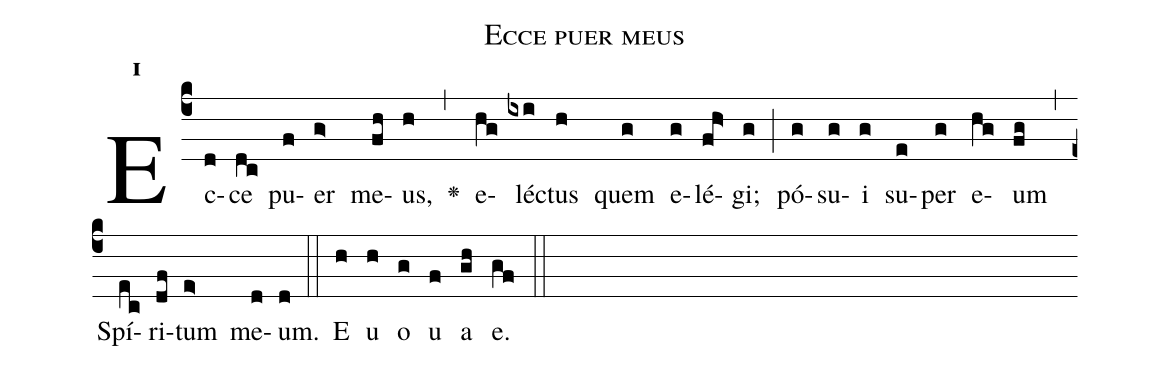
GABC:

name:Ecce puer meus;
office-part:Antiphona;
mode:1;
%%
initial-style: 1;
name: Ecce puer meus
book: Antiphonae & Responsoria/Tomus I, p. 151;
occasion: In Baptismate Domini;
office-part: Tertia Ant 1;
user-notes: ;
commentary: ;
annotation: 1f;
centering-scheme: english;
fontsize: 12;
font: OFLSortsMillGoudy;
height: 11;
width: 4.5;
%%
(c4)Ec(d)ce(dc) pu(f)er(g>) me(fh)us,(h) <v>\greheightstar</v>(,) e(hg)lé(ixi)ctus(h) quem(g) e(g)lé(fh>)gi;(g) (;) pó(g)su(g)i(g) su(e)per(g) e(hg)um(fg) (,) Spí(ec)ri(df)tum(e>) me(d)um.(d) (::)
E(h) u(h) o(g) u(f) a(gh) e.(gf) (::)
